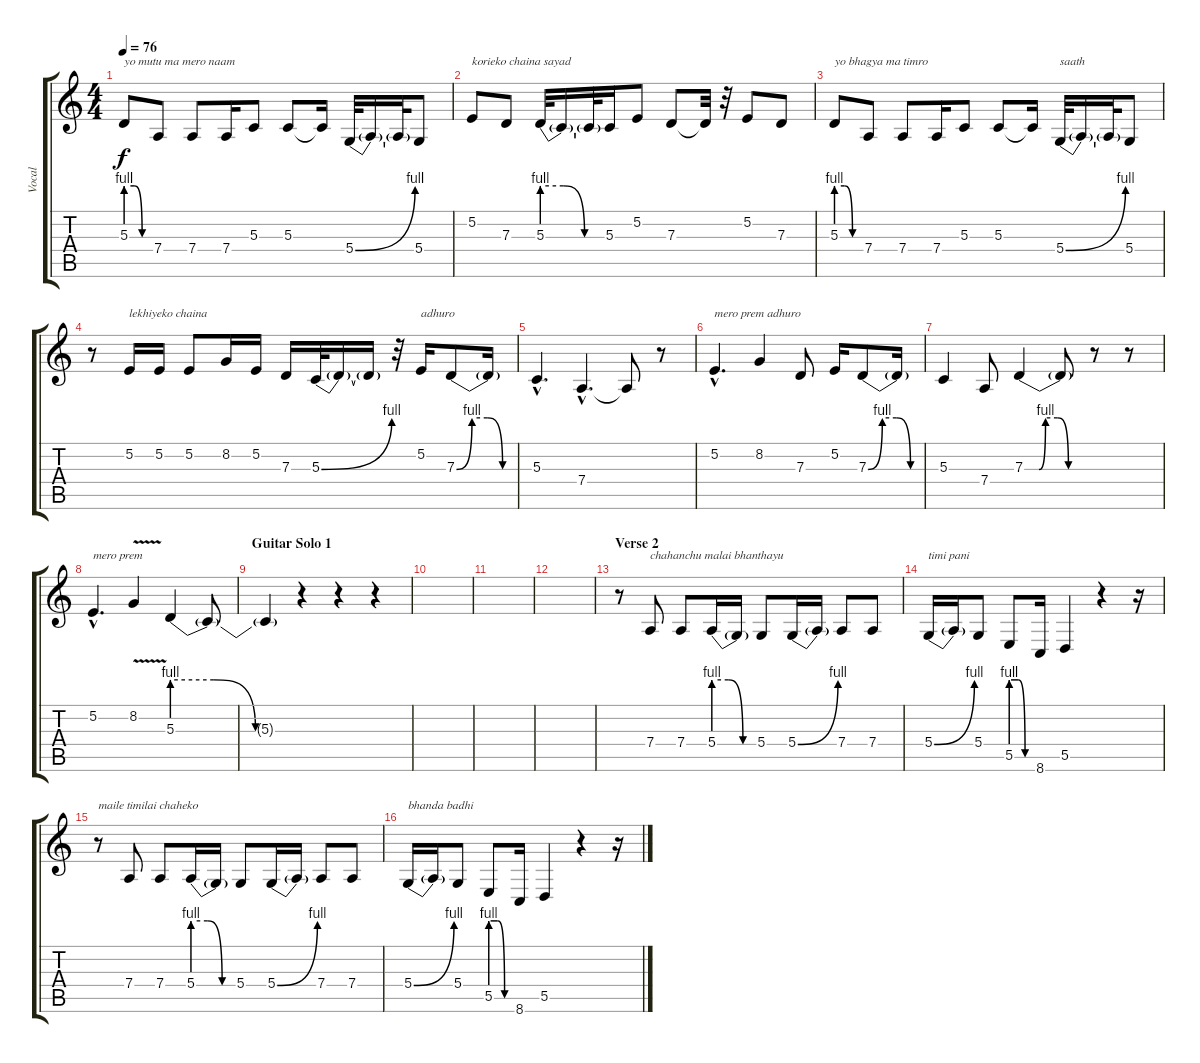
\track ("Vocal" "Vocal") {instrument flute}
\staff {score tabs}
\tuning (E4 B3 G3 D3 A2 E2) {hide}
\ts (4 4)
\tempo 76
\clef g2
\ks c
5.3{be (custom 0 4 20 4 40 0 60 0)}.8{txt "yo mutu ma mero naam" dy f} 7.4.8 7.4.8 7.4.16 5.3.8 5.3.8 5.3{t}.16 5.4{be (bend 0 0 60 4)}.32 5.4{t}.16 5.4{t}.32 5.4.8 |
5.2.8{txt "korieko chaina sayad"} 7.3.8 5.3{be (custom 0 4 20 4 40 0 60 0)}.32 5.3{t}.16 5.3{t}.32 5.3.16 5.2.8 7.3.8 7.3{t}.32 r.32 5.2.8 7.3.8 |
5.3{be (custom 0 4 20 4 40 0 60 0)}.8{txt "yo bhagya ma timro "} 7.4.8 7.4.8 7.4.16 5.3.8 5.3.8 5.3{t}.16 5.4{be (bend 0 0 60 4)}.32{txt "saath"} 5.4{t}.16 5.4{t}.32 5.4.8 |
r.8 5.2.16{txt "lekhiyeko chaina"} 5.2.16 5.2.8 8.2.16 5.2.16 7.3.16 5.3{be (bend 0 0 60 4)}.32 5.3{t}.16 5.3{t}.16 r.32 5.2.16{txt "adhuro"} 7.3{be (custom 0 0 15 4 30 4 45 0 60 0)}.8 7.3{t}.16 |
\section ("" "")
5.3{hac}.4{d} 7.4{hac}.4{d} 7.4{t}.8 r.8 |
5.2{hac}.4{d txt "mero prem adhuro"} 8.2.4 7.3.8 5.2.16 7.3{be (custom 0 0 15 4 30 4 45 0 60 0)}.8 7.3{t}.16 |
5.3.4 7.4.8 7.3{be (custom 0 0 13 0 19 4 30 4 40 0 45 0 60 0)}.4 7.3{t}.8 r.8 r.8 |
5.2{hac}.4{d txt "mero prem"} 8.2{v}.4 5.3{be (custom 0 4 20 4 40 0 60 0)}.4 5.3{t}.8 |
\section ("" "Guitar Solo 1")
5.3{t}.4 r.4 r.4 r.4 |
|
|
|
\section ("" "Verse 2")
r.8 7.4.8{txt "chahanchu malai bhanthayu"} 7.4.8 5.4{be (custom 0 4 20 4 40 0 60 0)}.16 5.4{t}.16 5.4.8 5.4{be (bend 0 0 60 4)}.16 5.4{t}.16 7.4.8 7.4.8 |
5.4{be (bend 0 0 60 4)}.16{txt "timi pani"} 5.4{t}.16 5.4.8 5.5{be (custom 0 4 20 4 40 0 60 0)}.8 8.6.16 5.5.4 r.4 r.16 |
r.8{txt "maile timilai chaheko"} 7.4.8 7.4.8 5.4{be (custom 0 4 20 4 40 0 60 0)}.16 5.4{t}.16 5.4.8 5.4{be (bend 0 0 60 4)}.16 5.4{t}.16 7.4.8 7.4.8 |
5.4{be (bend 0 0 60 4)}.16{txt "bhanda badhi"} 5.4{t}.16 5.4.8 5.5{be (custom 0 4 20 4 40 0 60 0)}.8 8.6.16 5.5.4 r.4 r.16
